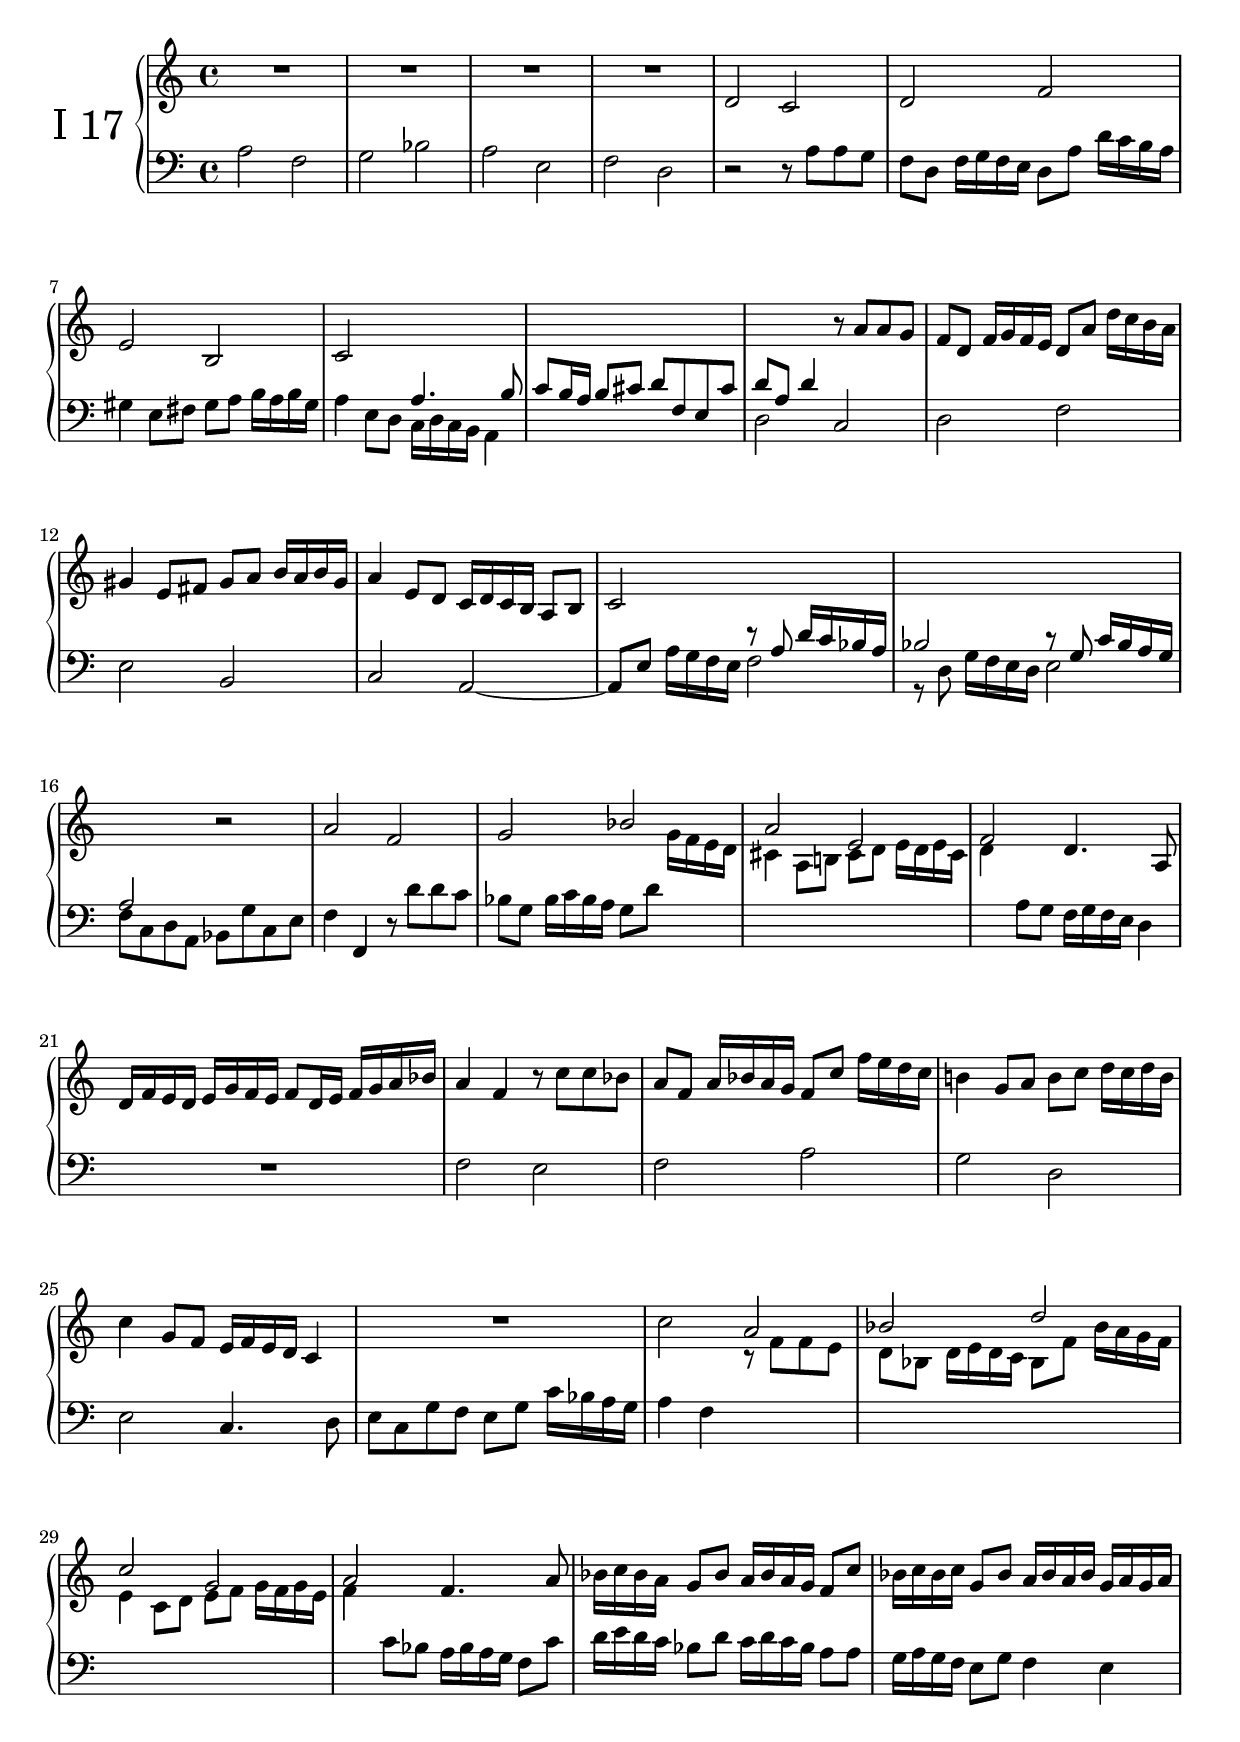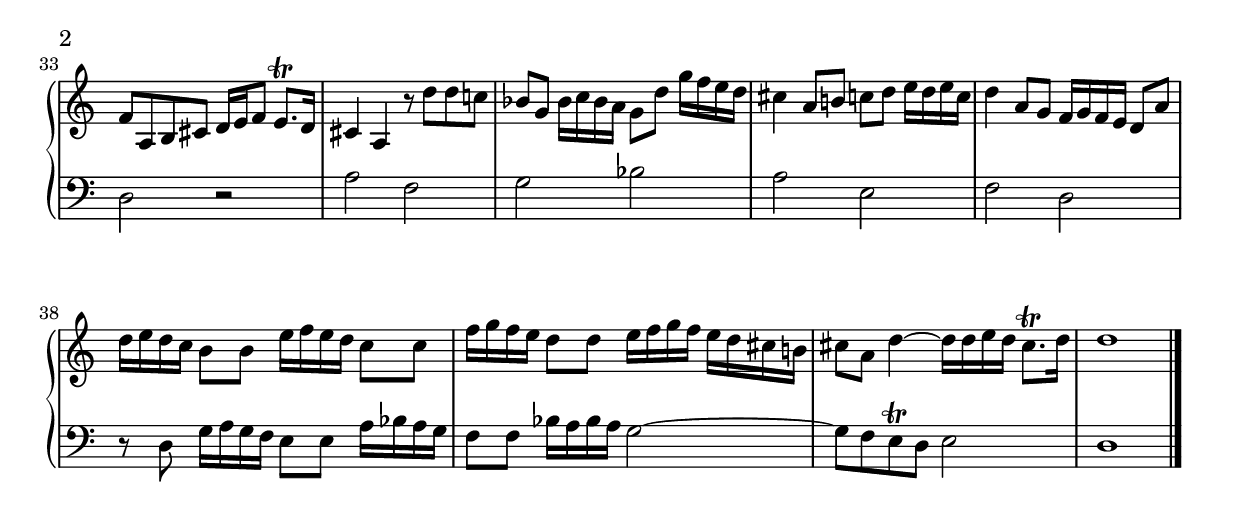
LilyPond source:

soprxvii = \relative c'
{
	R1 |
	R1 |
	R1 |
	R1 |
	d2 c |
	d f |
	e b |
	c \change Staff="down" \voiceOne a4. b8 |
	c8 b16 a b8 cis d f, e cis' |
	d a d4 \change Staff="up" \oneVoice r8 a' a g |
	f d f16 g f e d8 a' d16 c b a |
	gis4 e8 fis gis a b16 a b gis |
	a4 e8 d c16 d c b a8 b |
	c2 \change Staff="down" \voiceOne r8 a8 d16 c bes a |
	bes2 r8 g8 c16 bes a g |
	a2 \change Staff="up" \oneVoice r |
	a' f |
	g \voiceOne bes |
	a e   |
	f \oneVoice d4. a8 |
	d16 f e d e g f e f8 d16 e f g a bes |
	a4 f r8 c' c bes |
	a f a16 bes a g f8 c' f16 e d c |
	b4 g8 a b c d16 c d b |
	c4 g8 f e16 f e d c4 |
	R1 |
	c'2 \voiceOne a |
	bes d | 
	c g |
	a \oneVoice f4. a8 |
	bes16 c bes a g8 bes a16 bes a g f8 c' |
	bes16 c bes c g8 bes a16 bes a bes g a g a|
	f8 a, b cis d16 e f8 e8.\trill d16 |
	cis4 a r8 d' d c | 
	bes g bes16 c bes a g8 d' g16 f e d |
	cis4 a8 b c d e16 d e c |
	d4 a8 g f16 g f e d8 a' |
	d16 e d c b8 b e16 f e d c8 c |
	f16 g f e d8 d e16 f g f e d cis b |
	cis8 a d4~d16 d e d cis8.\trill d16 |
	d1 |

	\bar "|."
}

tenorxvii = \relative c'
{
	\clef bass
	a2 f g bes a e f d |
	r r8 a' a g |
	f d f16 g f e d8 a' d16 c b a |
	gis4 e8 fis gis a b16 a b gis |
	\voiceTwo
	a4 e8 d c16 d c b a4 |
	\oneVoice
	s1 |
	d2 c d f e b c a ~ |
	a8 e' a16 g f e \voiceTwo f2 |
	r8 d g16 f e d e2 |
	f8 c d a \oneVoice bes g' c, e |
	f4 f, r8 d'' d c |
	bes g bes16 c bes a g8 d' \change Staff="up" \voiceTwo g16 f e d |
	cis4 a8 b cis d e16 d e cis |
	d4 \change Staff="down" \oneVoice a8 g f16 g f e d4 |
	R1 |
	f2 e f a g d e c4. d8 |
	e8 c g' f e g c16 bes a g |
	a4 f \change Staff="up" \voiceTwo r8 f' f e |
	d bes d16 e d c bes8 f' bes16 a g f |
	e4 c8 d e f g16 f g e |
	f4 \change Staff="down" \oneVoice c8 bes a16 bes a g f8 c' |
	d16 e d c bes8 d c16 d c bes a8 a |
	g16 a g f e8 g f4 e |
	d2 r |
	a' f g bes a e f d |
	r8 d g16 a g f e8 e a16 bes a g |
	f8 f bes16 a bes a g2 ~|
	g8 f e\trill d e2 |
	d1 |
}

\include "merge.ly"
\score
{

	\new PianoStaff <<
		\accidentalStyle "piano"

		\set PianoStaff.instrumentName = # "Ⅰ 17"
		\new Staff="up" { \soprxvii }
		\new Staff="down" {\tenorxvii }
	>>
	\layout 
	{
		\context { \PianoStaff \override InstrumentName #'font-size = #5  }
		\context { \Staff \consists #merge-rests-engraver }
		\context { \Staff \consists #merge-mmrests-engraver }
		\context 
		{
			\Score
			\override SpacingSpanner.common-shortest-duration = #(ly:make-moment 1/8)
		}
	}
	\midi {\tempo 4=100}
}